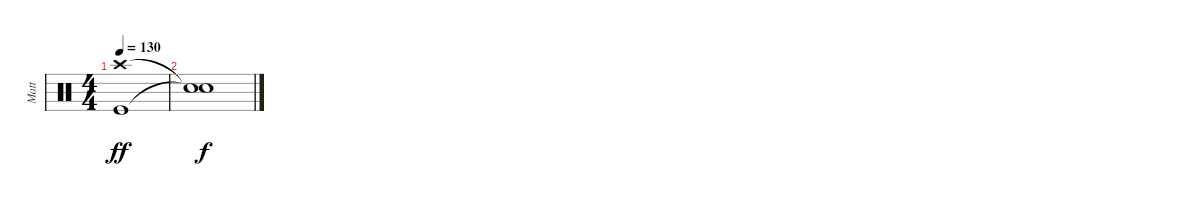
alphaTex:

\track ("Matt" "Matt") {instrument percussion}
\staff {score}
\articulation defaults
\ts (4 4)
\tempo 130
\clef neutral
\ks c
("Kick (hit)" "Crash high (hit)").1{dy ff} |
("Snare (hit)"{t} "Snare (hit)"{t}).1{dy f}
